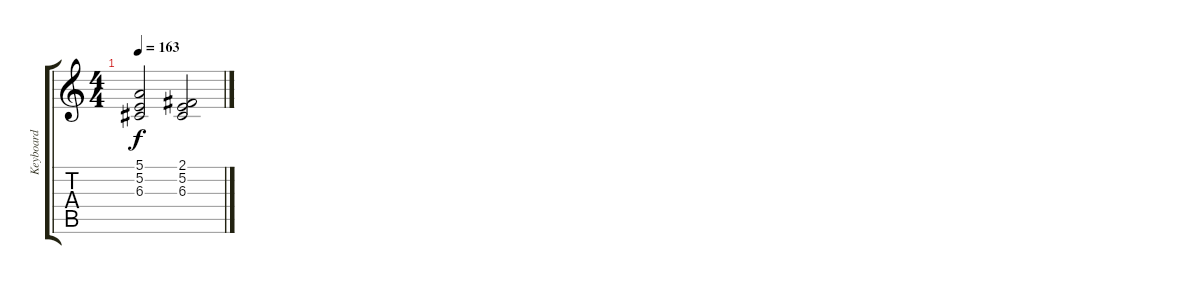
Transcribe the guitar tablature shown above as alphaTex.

\track ("Keyboard" "Keyboard") {instrument choiraahs}
\staff {score tabs}
\tuning (E4 B3 G3 D3 A2 E2) {hide}
\ts (4 4)
\tempo 163
\clef g2
\ks c
(5.1 5.2 6.3).2{dy f} (2.1 5.2 6.3).2
